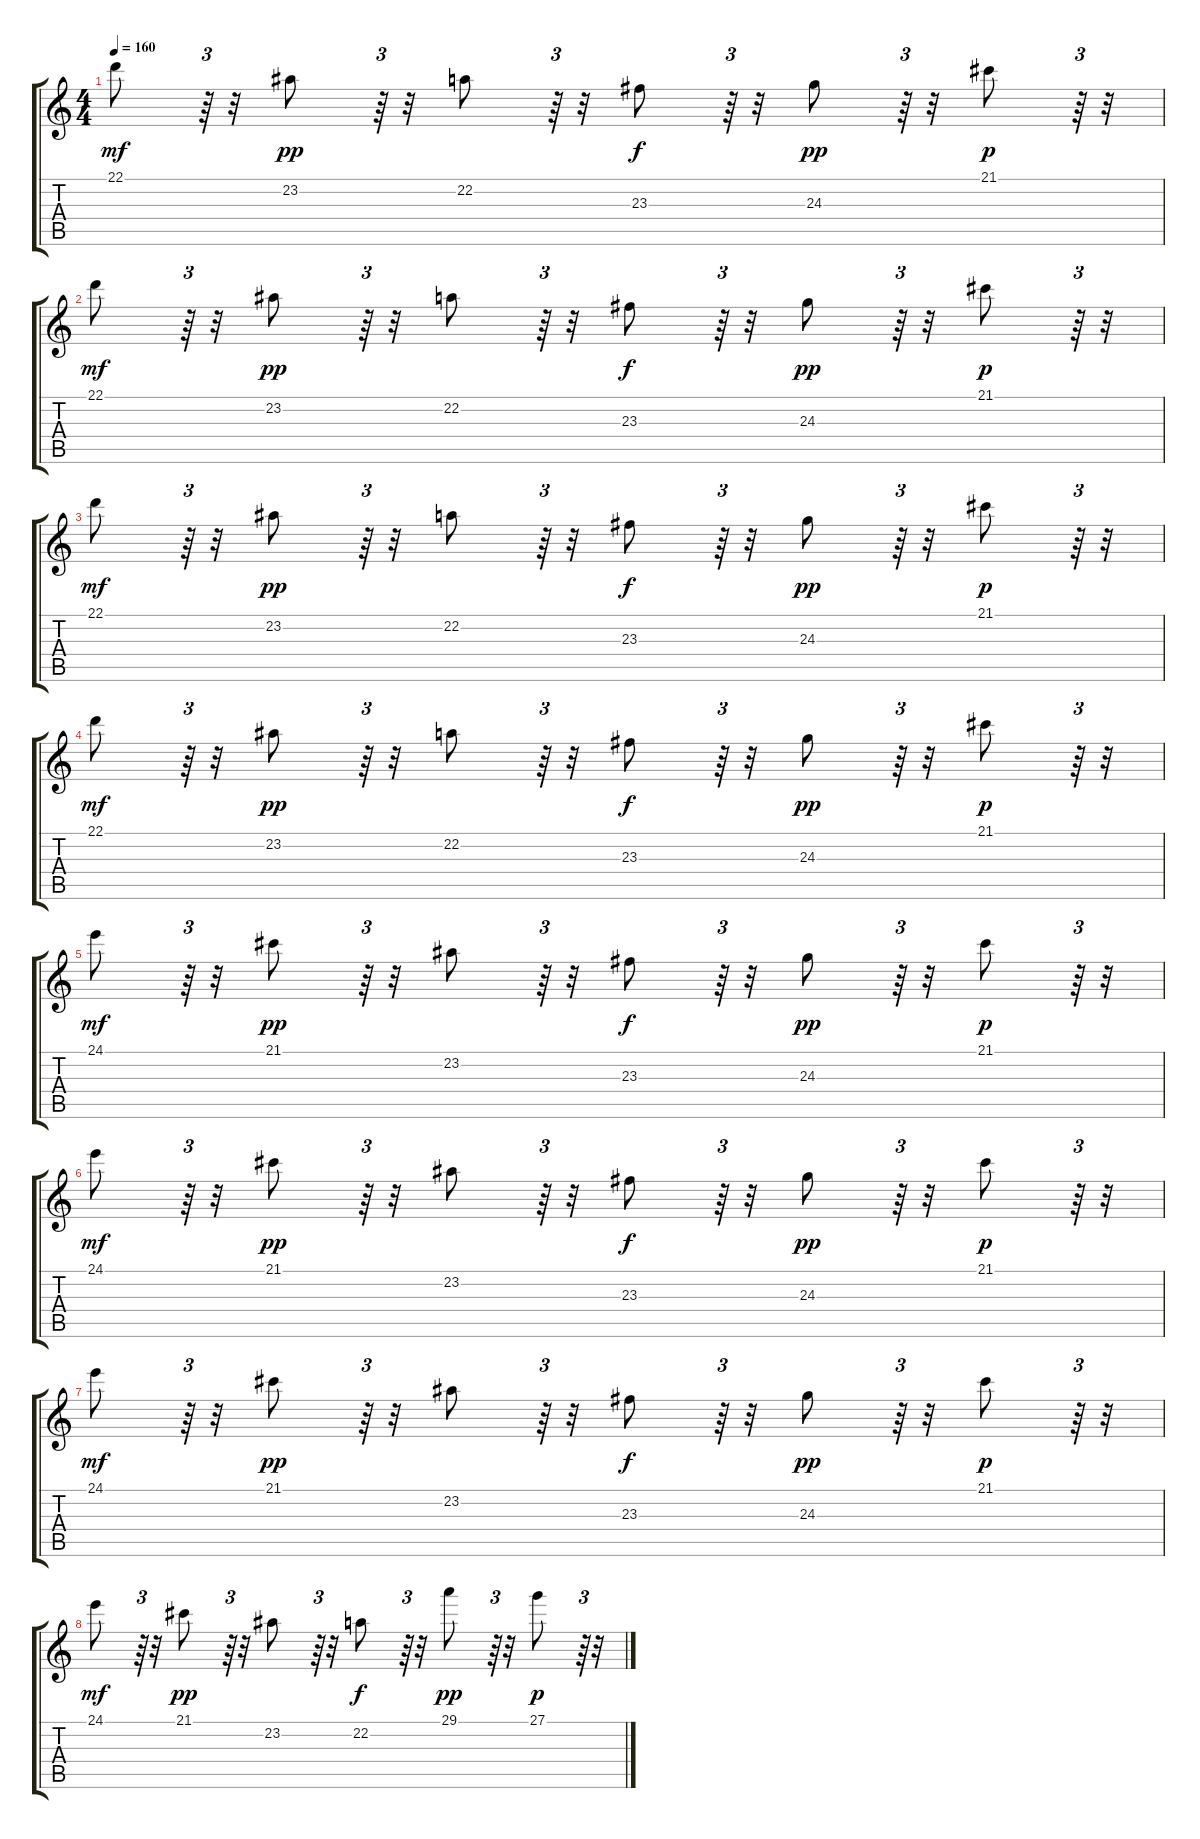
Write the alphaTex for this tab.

\track "" {instrument acousticgrandpiano}
\staff {score tabs}
\tuning (E4 B3 G3 D3 A2 E2) {hide}
\ts (4 4)
\tempo 160
\clef g2
\ks c
22.1.8{dy mf} r.64{tu (3 2)} r.32 23.2.8{dy pp} r.64{tu (3 2)} r.32 22.2.8 r.64{tu (3 2)} r.32 23.3.8{dy f} r.64{tu (3 2)} r.32 24.3.8{dy pp} r.64{tu (3 2)} r.32 21.1.8{dy p} r.64{tu (3 2)} r.32 |
22.1.8{dy mf} r.64{tu (3 2)} r.32 23.2.8{dy pp} r.64{tu (3 2)} r.32 22.2.8 r.64{tu (3 2)} r.32 23.3.8{dy f} r.64{tu (3 2)} r.32 24.3.8{dy pp} r.64{tu (3 2)} r.32 21.1.8{dy p} r.64{tu (3 2)} r.32 |
22.1.8{dy mf} r.64{tu (3 2)} r.32 23.2.8{dy pp} r.64{tu (3 2)} r.32 22.2.8 r.64{tu (3 2)} r.32 23.3.8{dy f} r.64{tu (3 2)} r.32 24.3.8{dy pp} r.64{tu (3 2)} r.32 21.1.8{dy p} r.64{tu (3 2)} r.32 |
22.1.8{dy mf} r.64{tu (3 2)} r.32 23.2.8{dy pp} r.64{tu (3 2)} r.32 22.2.8 r.64{tu (3 2)} r.32 23.3.8{dy f} r.64{tu (3 2)} r.32 24.3.8{dy pp} r.64{tu (3 2)} r.32 21.1.8{dy p} r.64{tu (3 2)} r.32 |
24.1.8{dy mf} r.64{tu (3 2)} r.32 21.1.8{dy pp} r.64{tu (3 2)} r.32 23.2.8 r.64{tu (3 2)} r.32 23.3.8{dy f} r.64{tu (3 2)} r.32 24.3.8{dy pp} r.64{tu (3 2)} r.32 21.1.8{dy p} r.64{tu (3 2)} r.32 |
24.1.8{dy mf} r.64{tu (3 2)} r.32 21.1.8{dy pp} r.64{tu (3 2)} r.32 23.2.8 r.64{tu (3 2)} r.32 23.3.8{dy f} r.64{tu (3 2)} r.32 24.3.8{dy pp} r.64{tu (3 2)} r.32 21.1.8{dy p} r.64{tu (3 2)} r.32 |
24.1.8{dy mf} r.64{tu (3 2)} r.32 21.1.8{dy pp} r.64{tu (3 2)} r.32 23.2.8 r.64{tu (3 2)} r.32 23.3.8{dy f} r.64{tu (3 2)} r.32 24.3.8{dy pp} r.64{tu (3 2)} r.32 21.1.8{dy p} r.64{tu (3 2)} r.32 |
24.1.8{dy mf} r.64{tu (3 2)} r.32 21.1.8{dy pp} r.64{tu (3 2)} r.32 23.2.8 r.64{tu (3 2)} r.32 22.2.8{dy f} r.64{tu (3 2)} r.32 29.1.8{dy pp} r.64{tu (3 2)} r.32 27.1.8{dy p} r.64{tu (3 2)} r.32
